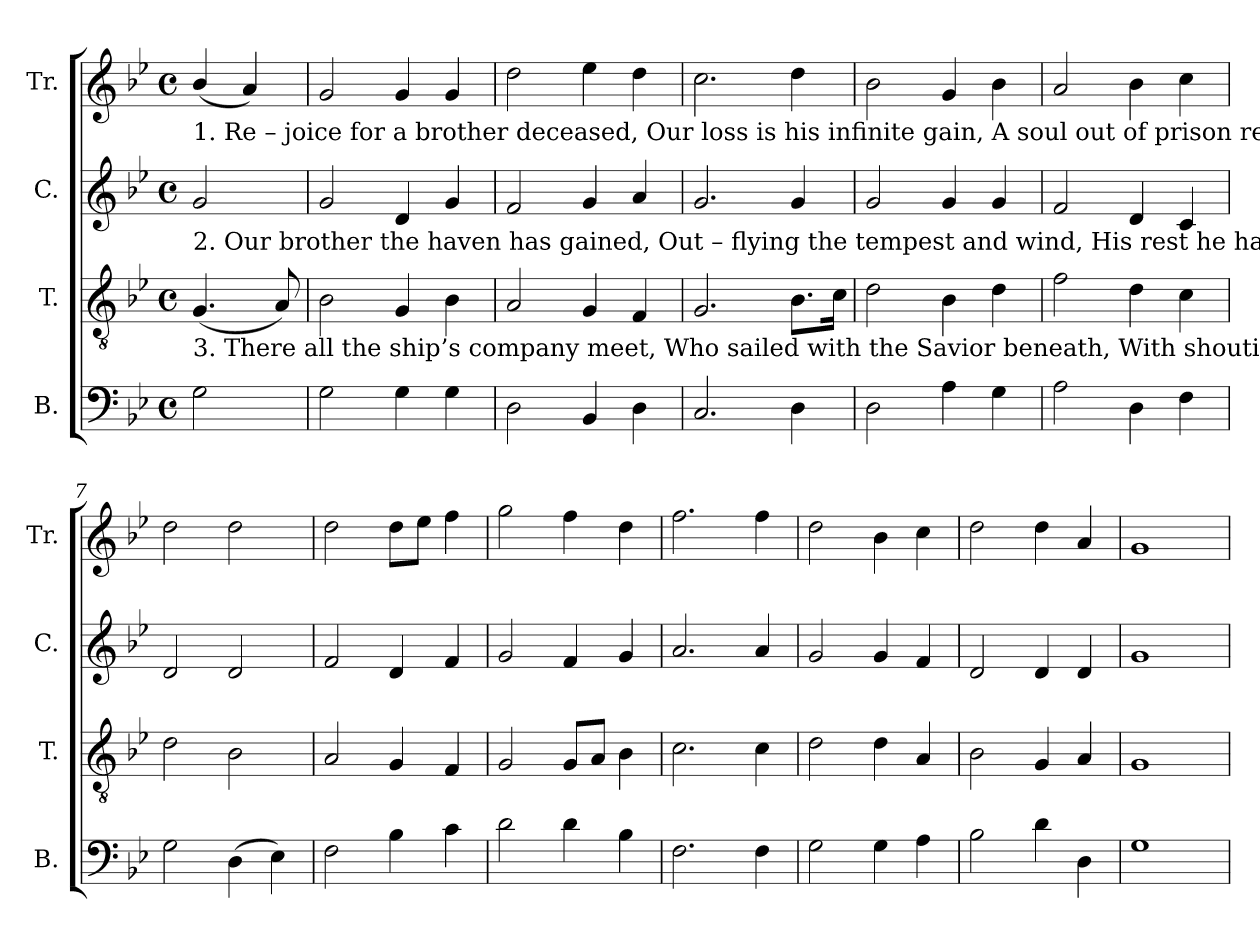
**kern	**kern	**kern	**kern
*part4	*part3	*part2	*part1
*staff4	*staff3	*staff2	*staff1
*I"B.	*I"T.	*I"C.	*I"Tr.
*I'B.	*I'T.	*I'C.	*I'Tr.
*clefF4	*clefGv2	*clefG2	*clefG2
*k[b-e-]	*k[b-e-]	*k[b-e-]	*k[b-e-]
*M4/4	*M4/4	*M4/4	*M4/4
*met(c)	*met(c)	*met(c)	*met(c)
=1	=1	=1	=1
!	!	!	!LO:TX:b:t=1. Re  –  joice  for a  brother deceased,   Our  loss  is  his    infinite    gain,   A      soul  out   of   prison  released,  And  freed  from its bodily chain&colon;
!	!	!LO:TX:b:t=2. Our   brother the haven  has  gained, Out – flying the tempest and wind,  His  rest  he    has   sooner  obtained, And left his companions behind;	!
!	!LO:TX:b:t=3. There all the ship’s company meet, Who sailed with the Savior beneath, With shouting each other they greet, And triumph o’er trouble and death&colon;	!	!
2G!\	(4.G!/	2g!/	(4b-!/
.	.	.	4a!/)
.	8A!/)	.	.
=2	=2	=2	=2
2G!\	2B-!\	2g!/	2g!/
4G!\	4G!/	4d!/	4g!/
4G!\	4B-!\	4g!/	4g!/
=3	=3	=3	=3
2D!\	2A!/	2f!/	2dd!\
4BB-!/	4G!/	4g!/	4ee-!\
4D!\	4F!/	4a!/	4dd!\
=4	=4	=4	=4
2.C!/	2.G!/	2.g!/	2.cc!\
4D!\	8.B-!\L	4g!/	4dd!\
.	16c!\Jk	.	.
=5	=5	=5	=5
2D!\	2d!\	2g!/	2b-!\
4A!\	4B-!\	4g!/	4g!/
4G!\	4d!\	4g!/	4b-!\
=6	=6	=6	=6
2A!\	2f!\	2f!/	2a!/
4D!\	4d!\	4d!/	4b-!\
4F!\	4c!\	4c!/	4cc!\
=7	=7	=7	=7
2G!\	2d!\	2d!/	2dd!\
(4D!\	2B-!\	2d!/	2dd!\
4E-!\)	.	.	.
=8	=8	=8	=8
2F!\	2A!/	2f!/	2dd!\
4B-!\	4G!/	4d!/	8dd!\L
.	.	.	8ee-!\J
4c!\	4F!/	4f!/	4ff!\
=9	=9	=9	=9
2d!\	2G!/	2g!/	2gg!\
4d!\	8G!/L	4f!/	4ff!\
.	8A!/J	.	.
4B-!\	4B-!\	4g!/	4dd!\
=10	=10	=10	=10
2.F!\	2.c!\	2.a!/	2.ff!\
4F!\	4c!\	4a!/	4ff!\
=11	=11	=11	=11
2G!\	2d!\	2g!/	2dd!\
4G!\	4d!\	4g!/	4b-!\
4A!\	4A!/	4f!/	4cc!\
=12	=12	=12	=12
2B-!\	2B-!\	2d!/	2dd!\
4d!\	4G!/	4d!/	4dd!\
4D!\	4A!/	4d!/	4a!/
=13	=13	=13	=13
1G!	1G!	1g!	1g!
=	=	=	=
*-	*-	*-	*-
